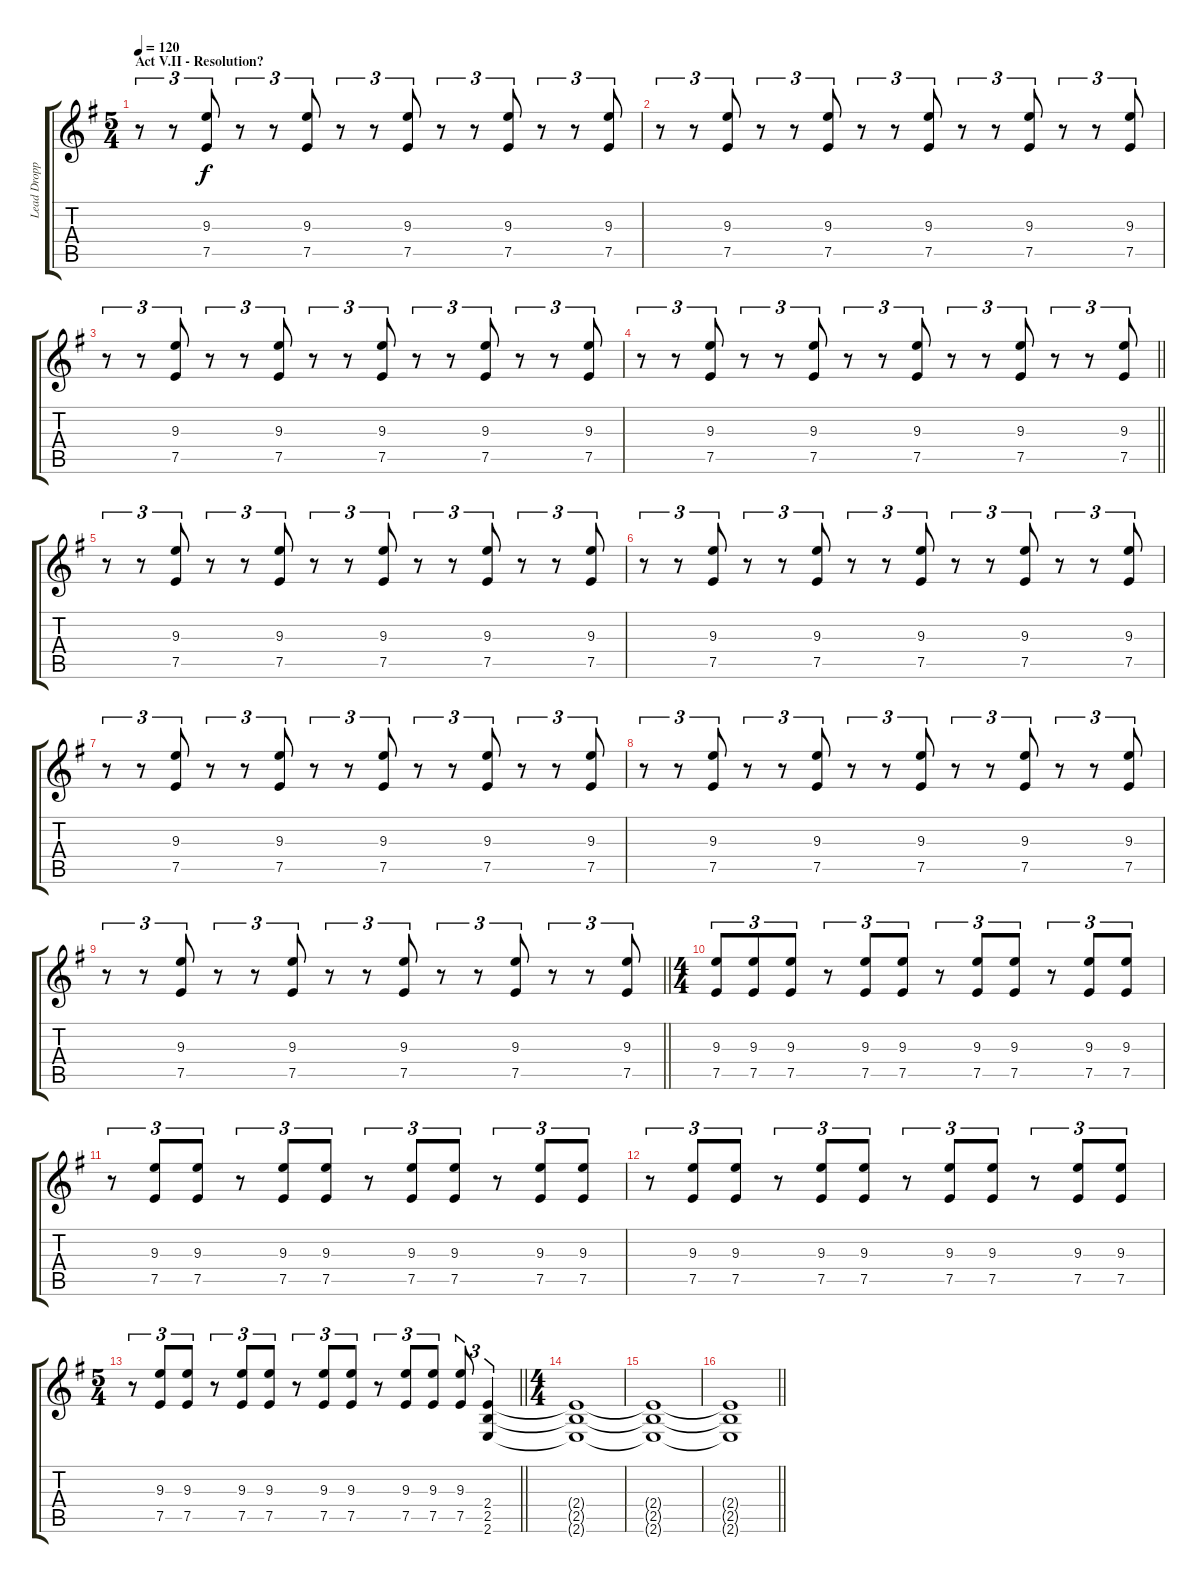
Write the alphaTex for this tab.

\track ("Lead Dropped D " "Lead Dropp") {instrument distortionguitar}
\staff {score tabs}
\tuning (E4 B3 G3 D3 A2 D2) {hide}
\ts (5 4)
\section ("" "Act V.II - Resolution?")
\tempo 120
\clef g2
\ks eminor
r.8{tu (3 2) dy f balance 0} r.8{tu (3 2)} (9.3 7.5).8{tu (3 2)} r.8{tu (3 2)} r.8{tu (3 2)} (9.3 7.5).8{tu (3 2)} r.8{tu (3 2)} r.8{tu (3 2)} (9.3 7.5).8{tu (3 2)} r.8{tu (3 2)} r.8{tu (3 2)} (9.3 7.5).8{tu (3 2)} r.8{tu (3 2)} r.8{tu (3 2)} (9.3 7.5).8{tu (3 2)} |
r.8{tu (3 2)} r.8{tu (3 2)} (9.3 7.5).8{tu (3 2)} r.8{tu (3 2)} r.8{tu (3 2)} (9.3 7.5).8{tu (3 2)} r.8{tu (3 2)} r.8{tu (3 2)} (9.3 7.5).8{tu (3 2)} r.8{tu (3 2)} r.8{tu (3 2)} (9.3 7.5).8{tu (3 2)} r.8{tu (3 2)} r.8{tu (3 2)} (9.3 7.5).8{tu (3 2)} |
r.8{tu (3 2)} r.8{tu (3 2)} (9.3 7.5).8{tu (3 2)} r.8{tu (3 2)} r.8{tu (3 2)} (9.3 7.5).8{tu (3 2)} r.8{tu (3 2)} r.8{tu (3 2)} (9.3 7.5).8{tu (3 2)} r.8{tu (3 2)} r.8{tu (3 2)} (9.3 7.5).8{tu (3 2)} r.8{tu (3 2)} r.8{tu (3 2)} (9.3 7.5).8{tu (3 2)} |
\barLineRight lightlight
r.8{tu (3 2)} r.8{tu (3 2)} (9.3 7.5).8{tu (3 2)} r.8{tu (3 2)} r.8{tu (3 2)} (9.3 7.5).8{tu (3 2)} r.8{tu (3 2)} r.8{tu (3 2)} (9.3 7.5).8{tu (3 2)} r.8{tu (3 2)} r.8{tu (3 2)} (9.3 7.5).8{tu (3 2)} r.8{tu (3 2)} r.8{tu (3 2)} (9.3 7.5).8{tu (3 2)} |
r.8{tu (3 2)} r.8{tu (3 2)} (9.3 7.5).8{tu (3 2)} r.8{tu (3 2)} r.8{tu (3 2)} (9.3 7.5).8{tu (3 2)} r.8{tu (3 2)} r.8{tu (3 2)} (9.3 7.5).8{tu (3 2)} r.8{tu (3 2)} r.8{tu (3 2)} (9.3 7.5).8{tu (3 2)} r.8{tu (3 2)} r.8{tu (3 2)} (9.3 7.5).8{tu (3 2)} |
r.8{tu (3 2)} r.8{tu (3 2)} (9.3 7.5).8{tu (3 2)} r.8{tu (3 2)} r.8{tu (3 2)} (9.3 7.5).8{tu (3 2)} r.8{tu (3 2)} r.8{tu (3 2)} (9.3 7.5).8{tu (3 2)} r.8{tu (3 2)} r.8{tu (3 2)} (9.3 7.5).8{tu (3 2)} r.8{tu (3 2)} r.8{tu (3 2)} (9.3 7.5).8{tu (3 2)} |
r.8{tu (3 2)} r.8{tu (3 2)} (9.3 7.5).8{tu (3 2)} r.8{tu (3 2)} r.8{tu (3 2)} (9.3 7.5).8{tu (3 2)} r.8{tu (3 2)} r.8{tu (3 2)} (9.3 7.5).8{tu (3 2)} r.8{tu (3 2)} r.8{tu (3 2)} (9.3 7.5).8{tu (3 2)} r.8{tu (3 2)} r.8{tu (3 2)} (9.3 7.5).8{tu (3 2)} |
r.8{tu (3 2)} r.8{tu (3 2)} (9.3 7.5).8{tu (3 2)} r.8{tu (3 2)} r.8{tu (3 2)} (9.3 7.5).8{tu (3 2)} r.8{tu (3 2)} r.8{tu (3 2)} (9.3 7.5).8{tu (3 2)} r.8{tu (3 2)} r.8{tu (3 2)} (9.3 7.5).8{tu (3 2)} r.8{tu (3 2)} r.8{tu (3 2)} (9.3 7.5).8{tu (3 2)} |
\barLineRight lightlight
r.8{tu (3 2)} r.8{tu (3 2)} (9.3 7.5).8{tu (3 2)} r.8{tu (3 2)} r.8{tu (3 2)} (9.3 7.5).8{tu (3 2)} r.8{tu (3 2)} r.8{tu (3 2)} (9.3 7.5).8{tu (3 2)} r.8{tu (3 2)} r.8{tu (3 2)} (9.3 7.5).8{tu (3 2)} r.8{tu (3 2)} r.8{tu (3 2)} (9.3 7.5).8{tu (3 2)} |
\ts (4 4)
(9.3 7.5).8{tu (3 2) balance 8} (9.3 7.5).8{tu (3 2)} (9.3 7.5).8{tu (3 2)} r.8{tu (3 2)} (9.3 7.5).8{tu (3 2)} (9.3 7.5).8{tu (3 2)} r.8{tu (3 2)} (9.3 7.5).8{tu (3 2)} (9.3 7.5).8{tu (3 2)} r.8{tu (3 2)} (9.3 7.5).8{tu (3 2)} (9.3 7.5).8{tu (3 2)} |
r.8{tu (3 2)} (9.3 7.5).8{tu (3 2)} (9.3 7.5).8{tu (3 2)} r.8{tu (3 2)} (9.3 7.5).8{tu (3 2)} (9.3 7.5).8{tu (3 2)} r.8{tu (3 2)} (9.3 7.5).8{tu (3 2)} (9.3 7.5).8{tu (3 2)} r.8{tu (3 2)} (9.3 7.5).8{tu (3 2)} (9.3 7.5).8{tu (3 2)} |
r.8{tu (3 2)} (9.3 7.5).8{tu (3 2)} (9.3 7.5).8{tu (3 2)} r.8{tu (3 2)} (9.3 7.5).8{tu (3 2)} (9.3 7.5).8{tu (3 2)} r.8{tu (3 2)} (9.3 7.5).8{tu (3 2)} (9.3 7.5).8{tu (3 2)} r.8{tu (3 2)} (9.3 7.5).8{tu (3 2)} (9.3 7.5).8{tu (3 2)} |
\ts (5 4)
\barLineRight lightlight
r.8{tu (3 2)} (9.3 7.5).8{tu (3 2)} (9.3 7.5).8{tu (3 2)} r.8{tu (3 2)} (9.3 7.5).8{tu (3 2)} (9.3 7.5).8{tu (3 2)} r.8{tu (3 2)} (9.3 7.5).8{tu (3 2)} (9.3 7.5).8{tu (3 2)} r.8{tu (3 2)} (9.3 7.5).8{tu (3 2)} (9.3 7.5).8{tu (3 2)} (9.3 7.5).8{tu (3 2)} (2.4 2.5 2.6).4{tu (3 2)} |
\ts (4 4)
(2.4{t} 2.5{t} 2.6{t}).1 |
(2.4{t} 2.5{t} 2.6{t}).1 |
\barLineRight lightlight
(2.4{t} 2.5{t} 2.6{t}).1
